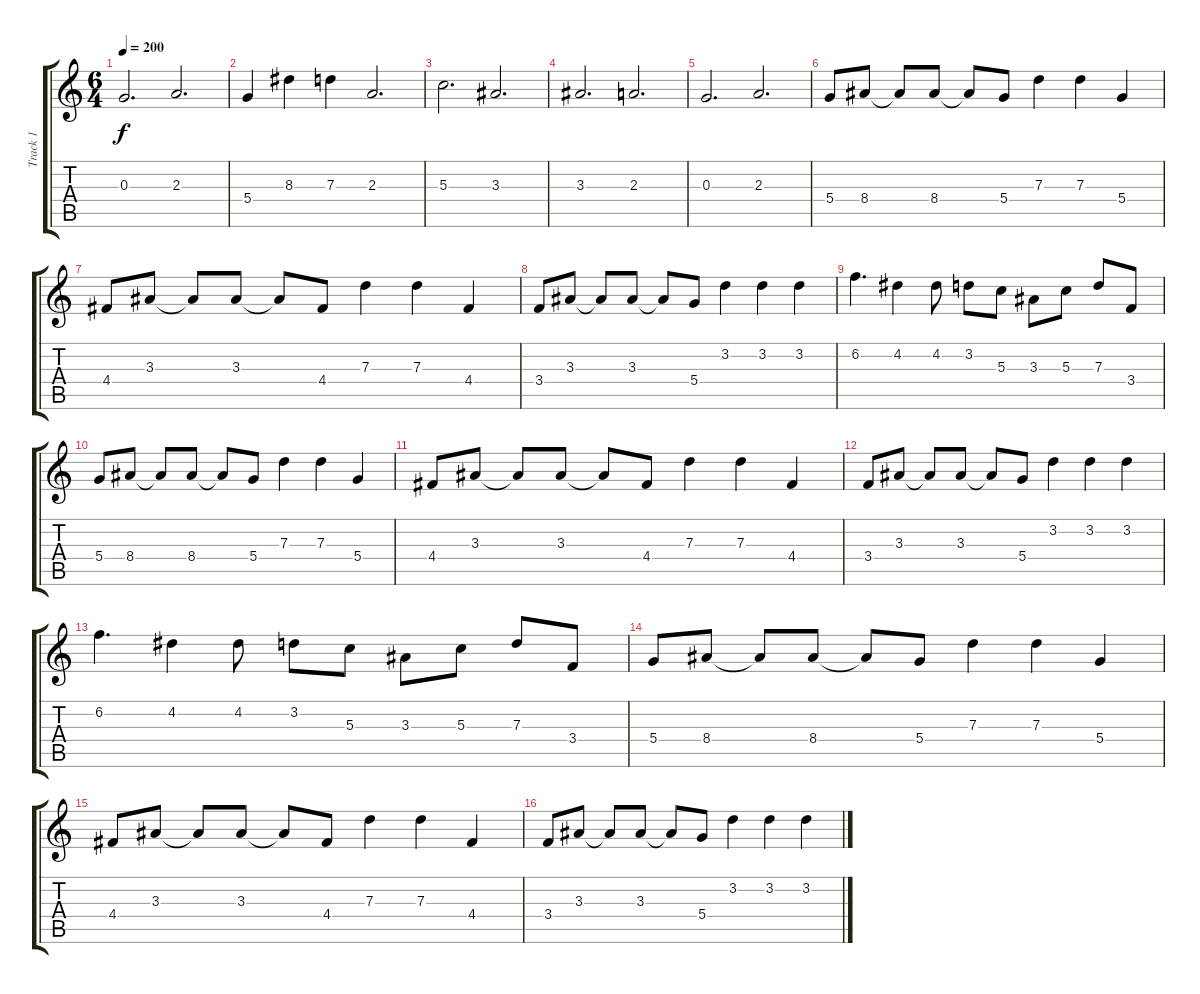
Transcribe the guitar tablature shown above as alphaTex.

\track ("Track 1" "Track 1") {instrument distortionguitar}
\staff {score tabs}
\tuning (E4 B3 G3 D3 A2 D2) {hide}
\ts (6 4)
\tempo 200
\clef g2
\ks c
0.3.2{d dy f} 2.3.2{d} |
5.4.4{instrument electricguitarjazz} 8.3.4 7.3.4 2.3.2{d} |
5.3.2{d} 3.3.2{d} |
3.3.2{d} 2.3.2{d} |
0.3.2{d} 2.3.2{d} |
5.4.8 8.4.8 8.4{t}.8 8.4.8 8.4{t}.8 5.4.8 7.3.4 7.3.4 5.4.4 |
4.4.8 3.3.8 3.3{t}.8 3.3.8 3.3{t}.8 4.4.8 7.3.4 7.3.4 4.4.4 |
3.4.8 3.3.8 3.3{t}.8 3.3.8 3.3{t}.8 5.4.8 3.2.4 3.2.4 3.2.4 |
6.2.4{d} 4.2.4 4.2.8 3.2.8 5.3.8 3.3.8 5.3.8 7.3.8 3.4.8 |
5.4.8 8.4.8 8.4{t}.8 8.4.8 8.4{t}.8 5.4.8 7.3.4 7.3.4 5.4.4 |
4.4.8 3.3.8 3.3{t}.8 3.3.8 3.3{t}.8 4.4.8 7.3.4 7.3.4 4.4.4 |
3.4.8 3.3.8 3.3{t}.8 3.3.8 3.3{t}.8 5.4.8 3.2.4 3.2.4 3.2.4 |
6.2.4{d} 4.2.4 4.2.8 3.2.8 5.3.8 3.3.8 5.3.8 7.3.8 3.4.8 |
5.4.8 8.4.8 8.4{t}.8 8.4.8 8.4{t}.8 5.4.8 7.3.4 7.3.4 5.4.4 |
4.4.8 3.3.8 3.3{t}.8 3.3.8 3.3{t}.8 4.4.8 7.3.4 7.3.4 4.4.4 |
3.4.8 3.3.8 3.3{t}.8 3.3.8 3.3{t}.8 5.4.8 3.2.4 3.2.4 3.2.4
